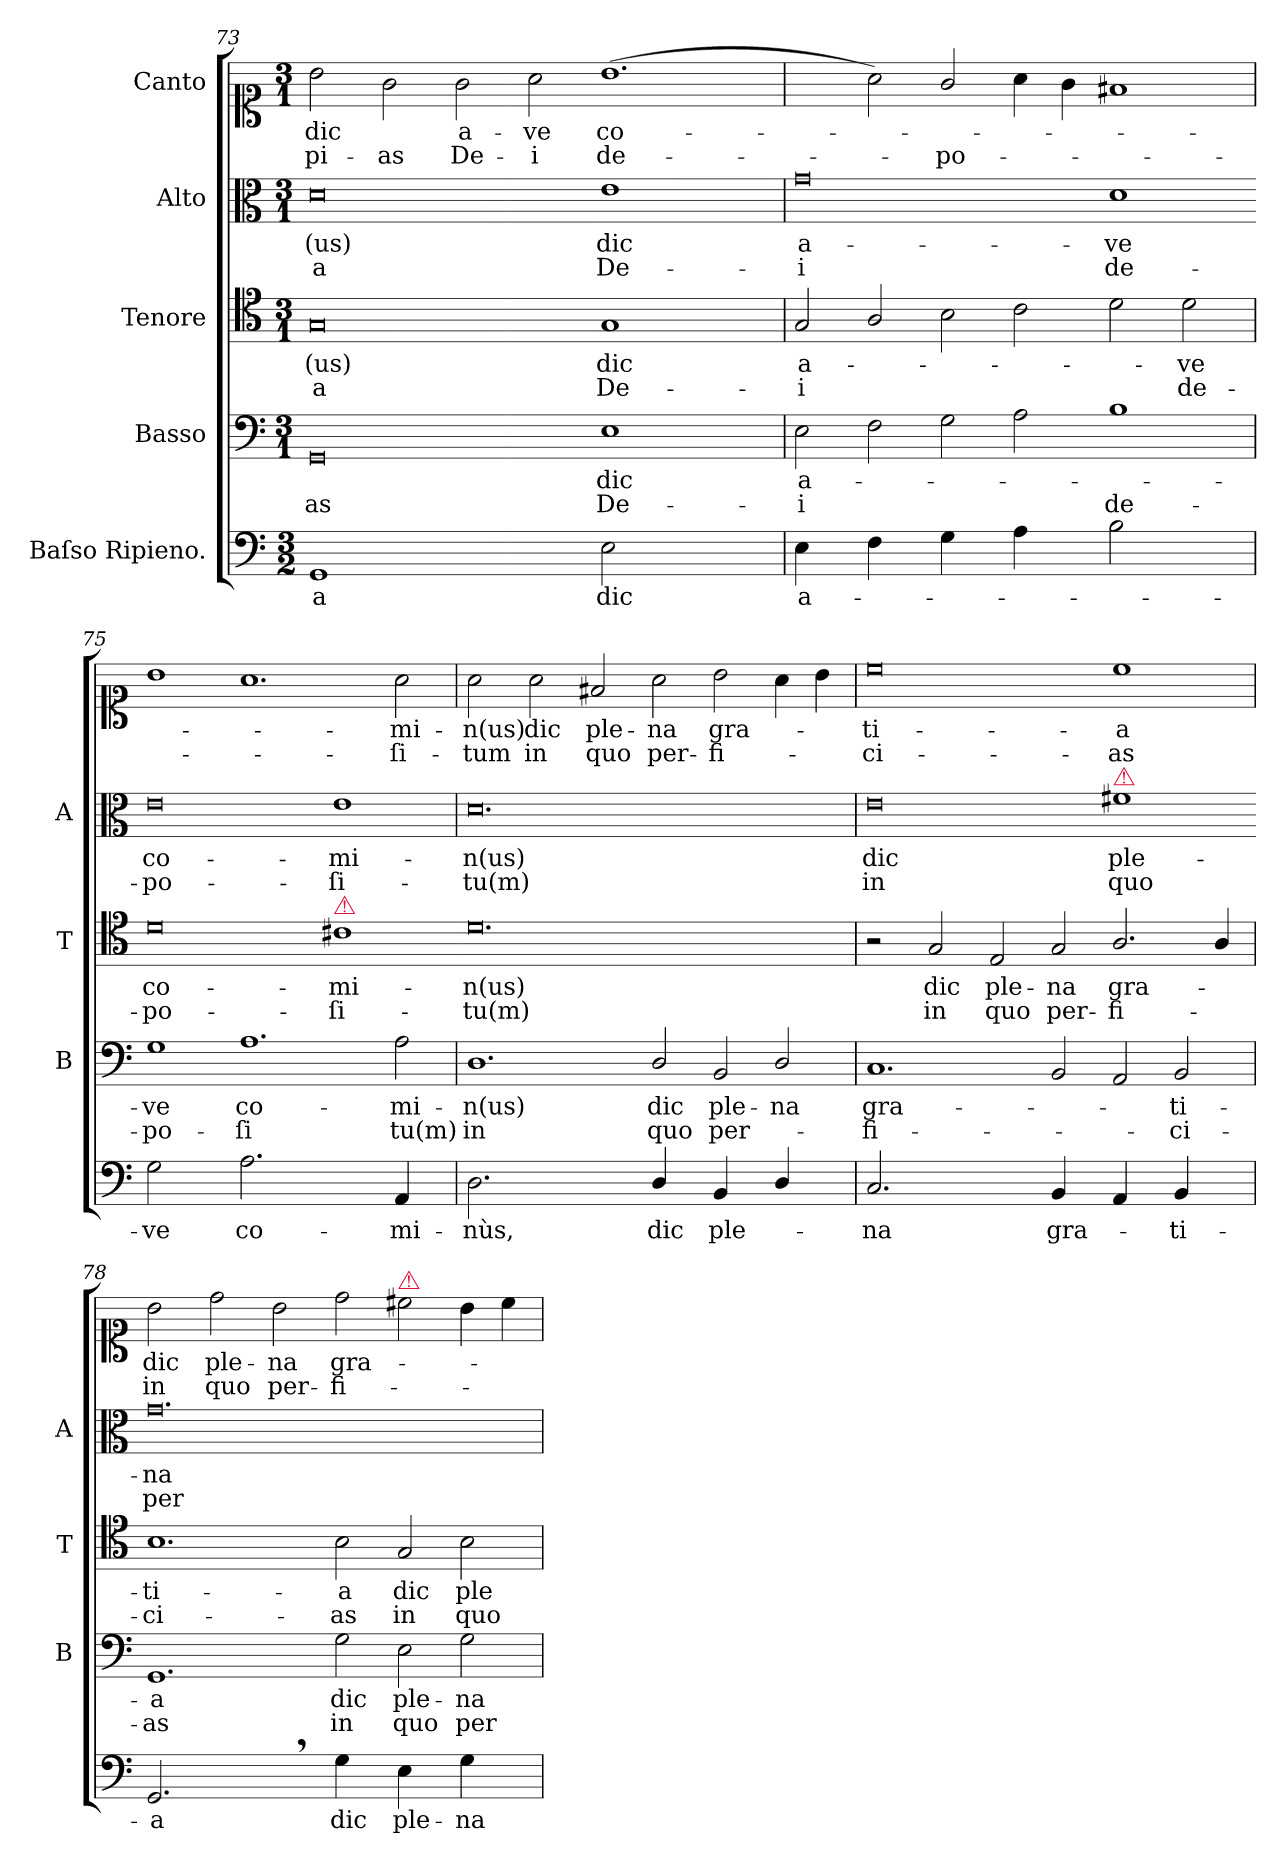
**kern	**text	**kern	**text	**text	**kern	**text	**text	**kern	**text	**text	**kern	**text	**text
*part5	*part5	*part4	*part4	*part4	*part3	*part3	*part3	*part2	*part2	*part2	*part1	*part1	*part1
*staff5	*staff5	*staff4	*staff4	*staff4	*staff3	*staff3	*staff3	*staff2	*staff2	*staff2	*staff1	*staff1	*staff1
*I"Baſso Ripieno.	*	*I"Basso	*	*	*I"Tenore	*	*	*I"Alto	*	*	*I"Canto	*	*
*	*	*I'B	*	*	*I'T	*	*	*I'A	*	*	*	*	*
*clefF4	*	*clefF4	*	*	*clefC4	*	*	*clefC3	*	*	*clefC1	*	*
*k[]	*	*k[]	*	*	*k[]	*	*	*k[]	*	*	*k[]	*	*
*M3/2	*	*M3/1	*	*	*M3/1	*	*	*M3/1	*	*	*M3/1	*	*
=73	=73	=73	=73	=73	=73	=73	=73	=73	=73	=73	=73	=73	=73
!LO:N:vis=1	!	!	!	!	!	!	!	!	!	!	!	!	!
0GG/	a	0GG/	.	-as	0G/	-(us)	-a	0d\	-(us)	-a	2b\	dic	-pi-
.	.	.	.	.	.	.	.	.	.	.	2g\	.	-as
.	.	.	.	.	.	.	.	.	.	.	2g\	a-	De-
.	.	.	.	.	.	.	.	.	.	.	2a\	-ve	-i
!LO:N:vis=2	!	!	!	!	!	!	!	!	!	!	!	!	!
1E\	dic	1E\	dic	De-	1G/	dic	De-	1e\	dic	De-	(>1.b\	co-	de-
2ryy	.	2ryy	.	.	2ryy	.	.	2ryy	.	.	.	.	.
=74	=74	=74	=74	=74	=74	=74	=74	=74	=74	=74	=74	=74	=74
!LO:N:vis=4	!	!	!	!	!	!	!	!	!	!	!	!	!
2E\	a-	2E\	a-	-i	2G/	a-	-i	0g\	a-	-i	2ryy	.	.
!LO:N:vis=4	!	!	!	!	!	!	!	!	!	!	!	!	!
2F\	.	2F\	.	.	2A/	.	.	.	.	.	2a\)	.	.
!LO:N:vis=4	!	!	!	!	!	!	!	!	!	!	!	!	!
2G\	.	2G\	.	.	2B\	.	.	.	.	.	2g/	.	-po-
!LO:N:vis=4	!	!	!	!	!	!	!	!	!	!	!	!	!
2A\	.	2A\	.	.	2c\	.	.	.	.	.	4a\	.	.
.	.	.	.	.	.	.	.	.	.	.	4g\	.	.
!LO:N:vis=2	!	!	!	!	!	!	!	!	!	!	!	!	!
1B\	.	1B\	.	de-	2d\	.	.	1d\	-ve	de-	1f#X/	.	.
.	.	.	.	.	2d\	-ve	de-	.	.	.	.	.	.
=75	=75	=75	=75	=75	=75	=75	=75	=75-	=75	=75	=75	=75	=75
!LO:N:vis=2	!	!	!	!	!	!	!	!	!	!	!	!	!
1G\	-ve	1G\	-ve	-po-	0d\	co-	-po-	0e\	co-	-po-	1b\	.	.
!LO:N:vis=2.	!	!	!	!	!	!	!	!	!	!	!	!	!
1.A\	co-	1.A\	co-	-ſi	.	.	.	.	.	.	1.a\	.	.
!	!	!	!	!	!LO:TX:a:color=crimson:t=⚠	!	!	!	!	!	!	!	!
.	.	.	.	.	1c#X\	-mi-	-ſi-	1e\	-mi-	-ſi-	.	.	.
!LO:N:vis=4	!	!	!	!	!	!	!	!	!	!	!	!	!
2AA/	-mi-	2A\	-mi-	tu(m)	.	.	.	.	.	.	2a\	-mi-	ſi-
=76	=76	=76	=76	=76	=76-	=76	=76	=76	=76	=76	=76	=76	=76
!LO:N:vis=2.	!	!	!	!	!	!	!	!	!	!	!	!	!
1.D\	-nùs,	1.D\	-n(us)	in	0.d\	-n(us)	-tu(m)	0.d\	-n(us)	-tu(m)	2a\	-n(us)	-tum
.	.	.	.	.	.	.	.	.	.	.	2a\	dic	in
.	.	.	.	.	.	.	.	.	.	.	2f#X/	ple-	quo
!LO:N:vis=4	!	!	!	!	!	!	!	!	!	!	!	!	!
2D/	dic	2D/	dic	quo	.	.	.	.	.	.	2a\	-na	per-
!LO:N:vis=4	!	!	!	!	!	!	!	!	!	!	!	!	!
2BB/	ple-	2BB/	ple-	per-	.	.	.	.	.	.	2b\	gra-	-fi-
!LO:N:vis=4	!	!	!	!	!	!	!	!	!	!	!	!	!
2D/	.	2D/	-na	.	.	.	.	.	.	.	4a\	.	.
.	.	.	.	.	.	.	.	.	.	.	4b\	.	.
=77	=77	=77	=77	=77	=77	=77	=77	=77	=77	=77	=77	=77	=77
!LO:N:vis=2.	!	!	!	!	!	!	!	!	!	!	!	!	!
1.C/	-na	1.C/	gra-	-fi-	2r	.	.	0e\	dic	in	0cc\	-ti-	-ci-
.	.	.	.	.	2G/	dic	in	.	.	.	.	.	.
.	.	.	.	.	2E/	ple-	quo	.	.	.	.	.	.
!LO:N:vis=4	!	!	!	!	!	!	!	!	!	!	!	!	!
2BB/	gra-	2BB/	.	.	2G/	-na	per-	.	.	.	.	.	.
!	!	!	!	!	!	!	!	!LO:TX:a:color=crimson:t=⚠	!	!	!	!	!
!LO:N:vis=4	!	!	!	!	!	!	!	!	!	!	!	!	!
2AA/	.	2AA/	.	.	2.A/	gra-	-fi-	1f#X\	ple-	quo	1cc\	-a	-as
!LO:N:vis=4	!	!	!	!	!	!	!	!	!	!	!	!	!
2BB/	-ti-	2BB/	-ti-	-ci-	.	.	.	.	.	.	.	.	.
.	.	.	.	.	4A/	.	.	.	.	.	.	.	.
=78	=78	=78	=78	=78	=78	=78	=78	=78-	=78	=78	=78	=78	=78
!LO:N:vis=2.	!	!	!	!	!	!	!	!	!	!	!	!	!
1.GG,</	-a	1.GG/	-a	-as	1.B\	-ti-	-ci-	0.g\	-na	per-	2b\	dic	in
.	.	.	.	.	.	.	.	.	.	.	2dd\	ple-	quo
.	.	.	.	.	.	.	.	.	.	.	2b\	-na	per-
!LO:N:vis=4	!	!	!LO:LY:i	!LO:LY:i	!	!	!	!	!	!	!	!	!
2G\	dic	2G\	dic	in	2B\	-a	-as	.	.	.	2dd\	gra-	-fi-
!	!	!	!	!	!	!	!	!	!	!	!LO:TX:a:color=crimson:t=⚠	!	!
!LO:N:vis=4	!	!	!LO:LY:i	!LO:LY:i	!	!LO:LY:i	!LO:LY:i	!	!	!	!	!	!
2E\	ple-	2E\	ple-	quo	2G/	dic	in	.	.	.	2cc#X\	.	.
!LO:N:vis=4	!	!	!LO:LY:i	!LO:LY:i	!	!LO:LY:i	!LO:LY:i	!	!	!	!	!	!
2G\	-na	2G\	-na	per-	2B\	ple-	quo	.	.	.	4b\	.	.
.	.	.	.	.	.	.	.	.	.	.	4cc#\	.	.
=	=	=	=	=	=	=	=	=	=	=	=	=	=
*-	*-	*-	*-	*-	*-	*-	*-	*-	*-	*-	*-	*-	*-
